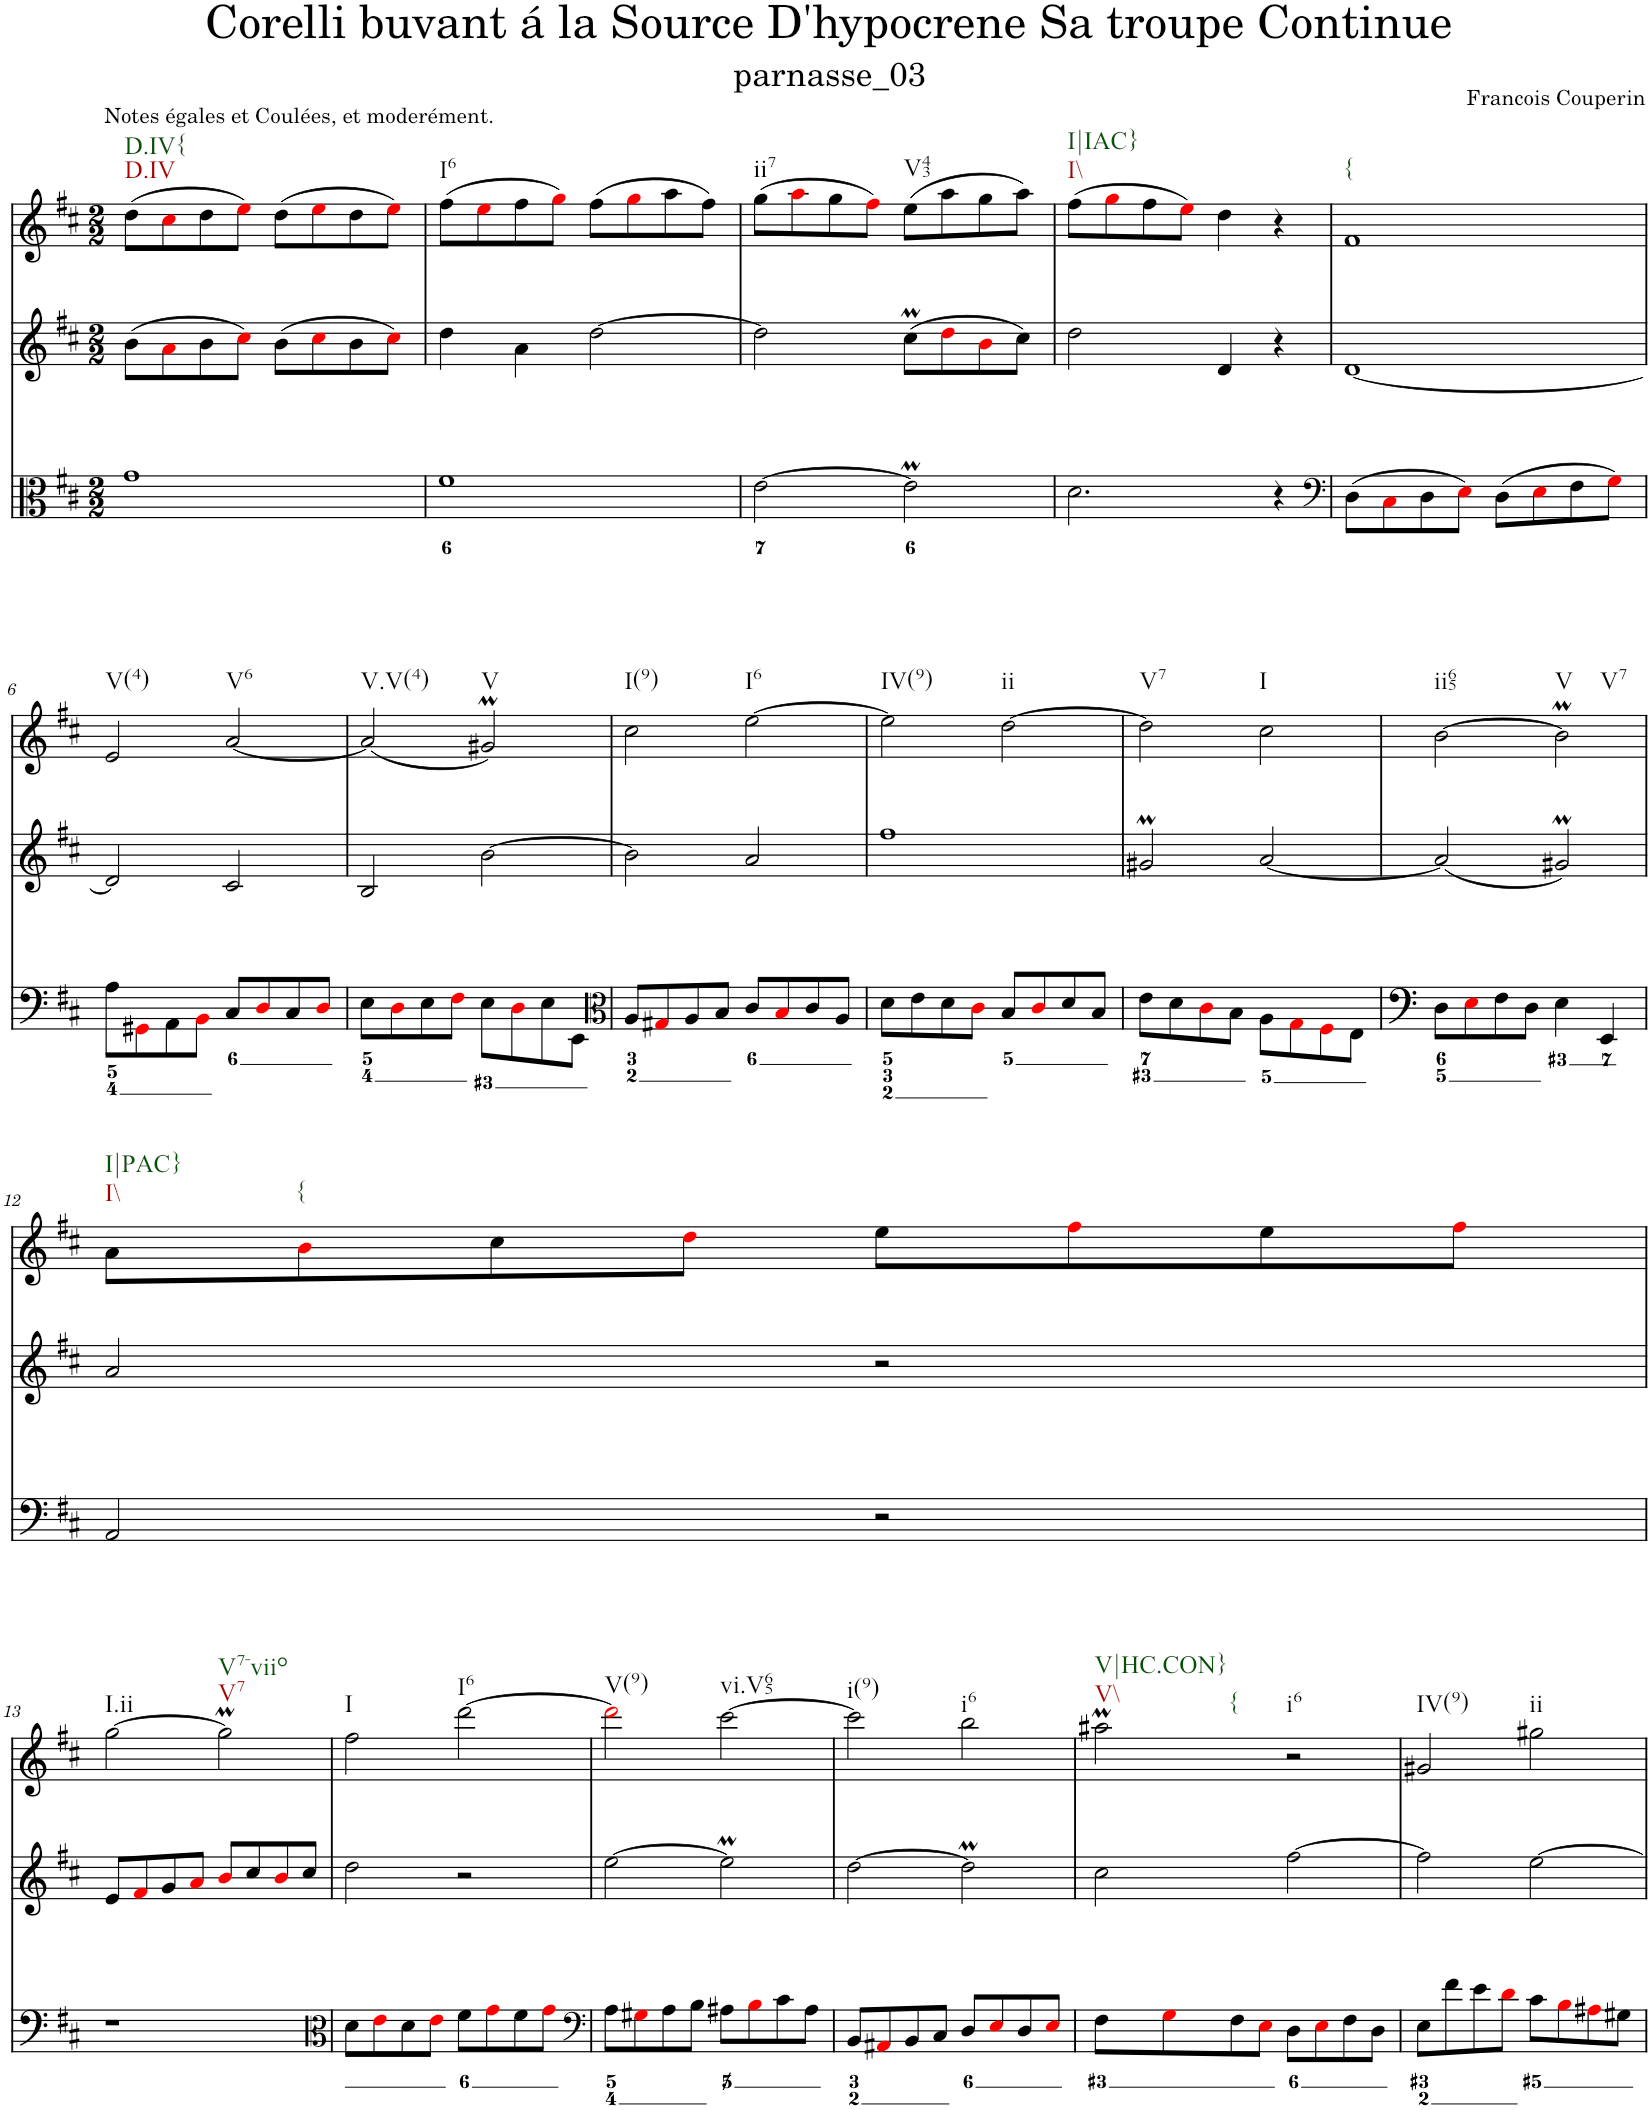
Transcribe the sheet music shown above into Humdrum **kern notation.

**kern	**kern	**kern
*part1	*part1	*part1
*staff3	*staff2	*staff1
*I"Piano	*	*
*I'Pno.	*	*
*clefC3	*clefG2	*clefG2
*k[f#c#]	*k[f#c#]	*k[f#c#]
*M2/2	*M2/2	*M2/2
=1	=1	=1
!	!	!LO:TX:a:t=Notes égales et Coulées, et moderément.
!	!	!LO:TX:b:t=D.IV
!	!	!LO:TX:b:t=D.IV{
1g	8b\L	(8dd\L
.	8ai\	8cc#i\
.	8b\	8dd\
.	8cc#i\J	8eei\J)
.	8b\L	(8dd\L
.	8cc#i\	8eei\
.	8b\	8dd\
.	8cc#i\J	8eei\J)
=2	=2	=2
!	!	!LO:TX:b:t=I6
1f#	4dd\	(8ff#\L
.	.	8eei\
.	4a\	8ff#\
.	.	8ggi\J)
.	[2dd\	(8ff#\L
.	.	8ggi\
.	.	8aa\
.	.	8ff#\J)
=3	=3	=3
!	!	!LO:TX:b:t=ii7
[2e\	2dd\]	(8gg\L
.	.	8aai\
.	.	8gg\
.	.	8ff#i\J)
!	!	!LO:TX:b:t=V43
2eM\]	8cc#m\L	(8ee\L
.	8ddi\	8aa\
.	8bi\	8gg\
.	8cc#\J	8aa\J)
=4	=4	=4
!	!	!LO:TX:b:t=I\\
!	!	!LO:TX:b:t=I|IAC}
2.d\	2dd\	(8ff#\L
.	.	8ggi\
.	.	8ff#\
.	.	8eei\J)
.	4d/	4dd\
4r	4r	4r
=5	=5	=5
*clefF4	*	*
!	!	!LO:TX:b:t={
8D\L	[1d	1f#
8C#i\	.	.
8D\	.	.
8Ei\J	.	.
8D\L	.	.
8Ei\	.	.
8F#\	.	.
8Gi\J	.	.
!!LO:LB:g=z
=6	=6	=6
!	!	!LO:TX:b:t=V(4)
8A\L	2d/]	2e/
8GG#Xi\	.	.
8AA\	.	.
8BBi\J	.	.
!	!	!LO:TX:b:t=V6
8C#/L	2c#/	[2a/
8Di/	.	.
8C#/	.	.
8Di/J	.	.
=7	=7	=7
!	!	!LO:TX:b:t=V.V(4)
8E\L	2B/	(2a/]
8Di\	.	.
8E\	.	.
8F#i\J	.	.
!	!	!LO:TX:b:t=V
8E\L	[2b\	2g#Xm/)
8Di\	.	.
8E\	.	.
8EE\J	.	.
=8	=8	=8
*clefC3	*	*
!	!	!LO:TX:b:t=I(9)
8A/L	2b\]	2cc#\
8G#Xi/	.	.
8A/	.	.
8B/J	.	.
!	!	!LO:TX:b:t=I6
8c#/L	2a/	[2ee\
8Bi/	.	.
8c#/	.	.
8A/J	.	.
=9	=9	=9
!	!	!LO:TX:b:t=IV(9)
8d\L	1ff#	2ee\]
8e\	.	.
8d\	.	.
8c#i\J	.	.
!	!	!LO:TX:b:t=ii
8B/L	.	[2dd\
8c#i/	.	.
8d/	.	.
8B/J	.	.
=10	=10	=10
!	!	!LO:TX:b:t=V7
8e\L	2g#Xm/	2dd\]
8d\	.	.
8c#i\	.	.
8B\J	.	.
!	!	!LO:TX:b:t=I
8A\L	[2a/	2cc#\
8Gi\	.	.
8F#i\	.	.
8E\J	.	.
=11	=11	=11
!	!	!LO:TX:b:t=ii65
8D\L	2a/]	[2b\
8Ei\	.	.
8F#\	.	.
8D\J	.	.
!	!	!LO:TX:b:t=V
!	!	!LO:TX:b:t=V7
4E\	2g#Xm/	2bM\]
4EE/	.	.
!!LO:LB:g=z
=12	=12	=12
!	!	!LO:TX:b:t=I\\
!	!	!LO:TX:b:t=I|PAC}
2AA/	2a/	8a\L
!	!	!LO:TX:b:t={
.	.	8bi\
.	.	8cc#\
.	.	8ddi\J
2r	2r	8ee\L
.	.	8ff#i\
.	.	8ee\
.	.	8ff#i\J
!!LO:LB:g=z
=13	=13	=13
!	!	!LO:TX:b:t=I.ii
1r	8e/L	[2gg\
.	8f#i/	.
.	8g/	.
.	8ai/J	.
!	!	!LO:TX:b:t=V7
!	!	!LO:TX:b:t=V7-viio
.	8bi/L	2ggM\]
.	8cc#/	.
.	8bi/	.
.	8cc#/J	.
=14	=14	=14
*clefC3	*	*
!	!	!LO:TX:b:t=I
8d\L	2dd\	2ff#\
8ei\	.	.
8d\	.	.
8ei\J	.	.
!	!	!LO:TX:b:t=I6
8f#\L	2r	[2ddd\
8gi\	.	.
8f#\	.	.
8gi\J	.	.
=15	=15	=15
*clefF4	*	*
!	!	!LO:TX:b:t=V(9)
8A\L	[2ee\	2dddi\]
8G#Xi\	.	.
8A\	.	.
8B\J	.	.
!	!	!LO:TX:b:t=vi.V65
8A#X\L	2eeM\]	[2ccc#\
8Bi\	.	.
8c#\	.	.
8A#\J	.	.
=16	=16	=16
!	!	!LO:TX:b:t=i(9)
8BB/L	[2dd\	2ccc#\]
8AA#Xi/	.	.
8BB/	.	.
8C#/J	.	.
!	!	!LO:TX:b:t=i6
8D/L	2ddM\]	2bb\
8Ei/	.	.
8D/	.	.
8Ei/J	.	.
=17	=17	=17
!	!	!LO:TX:b:t=V\\
!	!	!LO:TX:b:t=V|HC.CON}
!	!	!LO:TX:b:t={
8F#\L	2cc#\	2aa#Xm\
8Gi\	.	.
8F#\	.	.
8Ei\J	.	.
!	!	!LO:TX:b:t=i6
8D\L	[2ff#\	2r
8Ei\	.	.
8F#\	.	.
8D\J	.	.
=18	=18	=18
!	!	!LO:TX:b:t=IV(9)
8E\L	2ff#\]	2g#X/
8f#\	.	.
8e\	.	.
8di\J	.	.
!	!	!LO:TX:b:t=ii
8c#\L	[2ee\	2gg#X\
8Bi\	.	.
8A#Xi\	.	.
8G#X\J	.	.
=	=	=
*-	*-	*-
